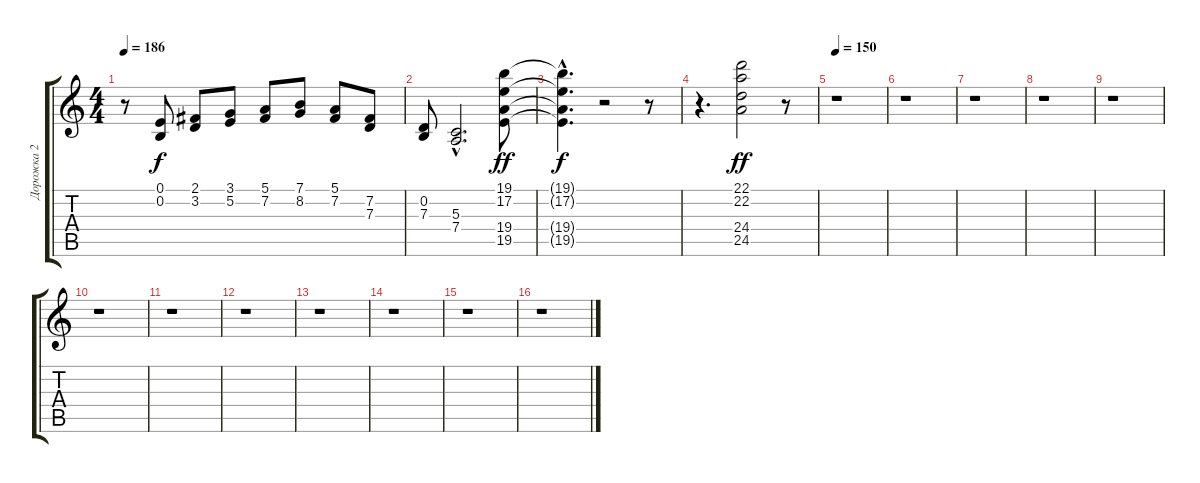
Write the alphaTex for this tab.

\track ("Дорожка 2" "Дорожка 2") {instrument fx5brightness}
\staff {score tabs}
\tuning (E4 B3 G3 D3 A2 E2) {hide}
\ts (4 4)
\tempo 186
\clef g2
\ks c
r.8{dy f} (0.1 0.2).8 (2.1 3.2).8 (3.1 5.2).8 (5.1 7.2).8 (7.1 8.2).8 (5.1 7.2).8 (7.2 7.3).8 |
(0.2 7.3).8 (5.3{hac} 7.4{hac}).2{d} (19.1 17.2 19.4 19.5).8{dy ff} |
(19.1{hac t} 17.2{hac t} 19.4{hac t} 19.5{hac t}).4{d dy f} r.2 r.8 |
r.4{d} (22.1 22.2 24.4 24.5).2{dy ff} r.8 |
\tempo 150
r.1 |
r.1 |
r.1 |
r.1 |
r.1 |
r.1 |
r.1 |
r.1 |
r.1 |
r.1 |
r.1 |
r.1
